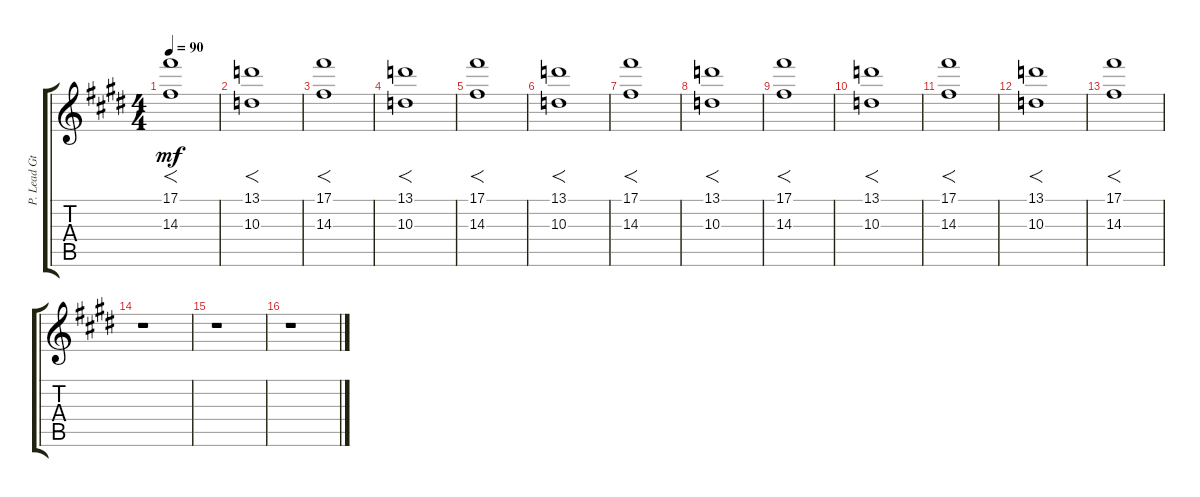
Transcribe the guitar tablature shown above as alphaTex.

\track ("P. Lead Gtr./T.Rogers Keys" "P. Lead Gt") {instrument distortionguitar}
\staff {score tabs}
\tuning (Db4 Ab3 E3 B2 Gb2 Db2) {hide}
\ts (4 4)
\tempo 90
\clef g2
\ks c#minor
(17.1 14.3).1{f dy mf} |
(13.1 10.3).1{f volume 8} |
(17.1 14.3).1{f} |
(13.1 10.3).1{f} |
(17.1 14.3).1{f} |
(13.1 10.3).1{f volume 4} |
(17.1 14.3).1{f} |
(13.1 10.3).1{f} |
(17.1 14.3).1{f} |
(13.1 10.3).1{f volume 0} |
(17.1 14.3).1{f} |
(13.1 10.3).1{f} |
(17.1 14.3).1{f} |
r.1 |
r.1 |
r.1
